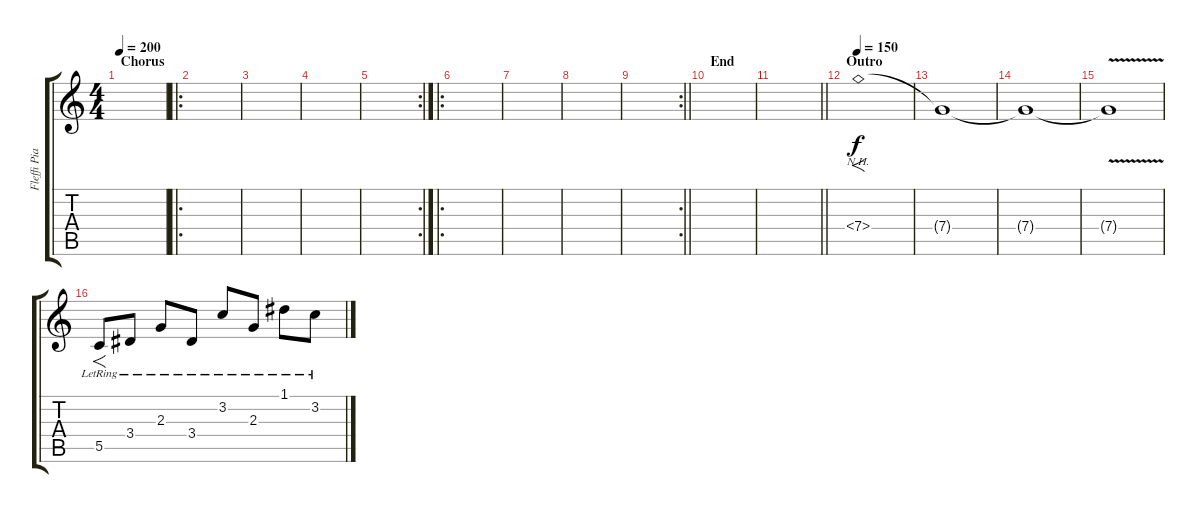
\track ("Fleffi Piano II" "Fleffi Pia") {instrument acousticguitarsteel}
\staff {score tabs}
\tuning (D4 A3 F3 C3 G2 C2) {hide}
\ts (4 4)
\section ("" "Chorus")
\tempo 200
\clef g2
\ks c
|
\ro
|
|
|
\rc 2
|
\ro
|
|
|
\rc 2
\barLineRight lightlight
|
\section ("" "End")
|
\barLineRight lightlight
|
\section ("" "Outro")
\tempo 150
7.4{nh}.1{f instrument distortionguitar} |
7.4{t}.1 |
7.4{t}.1 |
7.4{v t}.1 |
5.5{lr}.8{f instrument electricgrandpiano} 3.4{lr}.8 2.3{lr}.8 3.4{lr}.8 3.2{lr}.8 2.3{lr}.8 1.1{lr}.8 3.2{lr}.8
